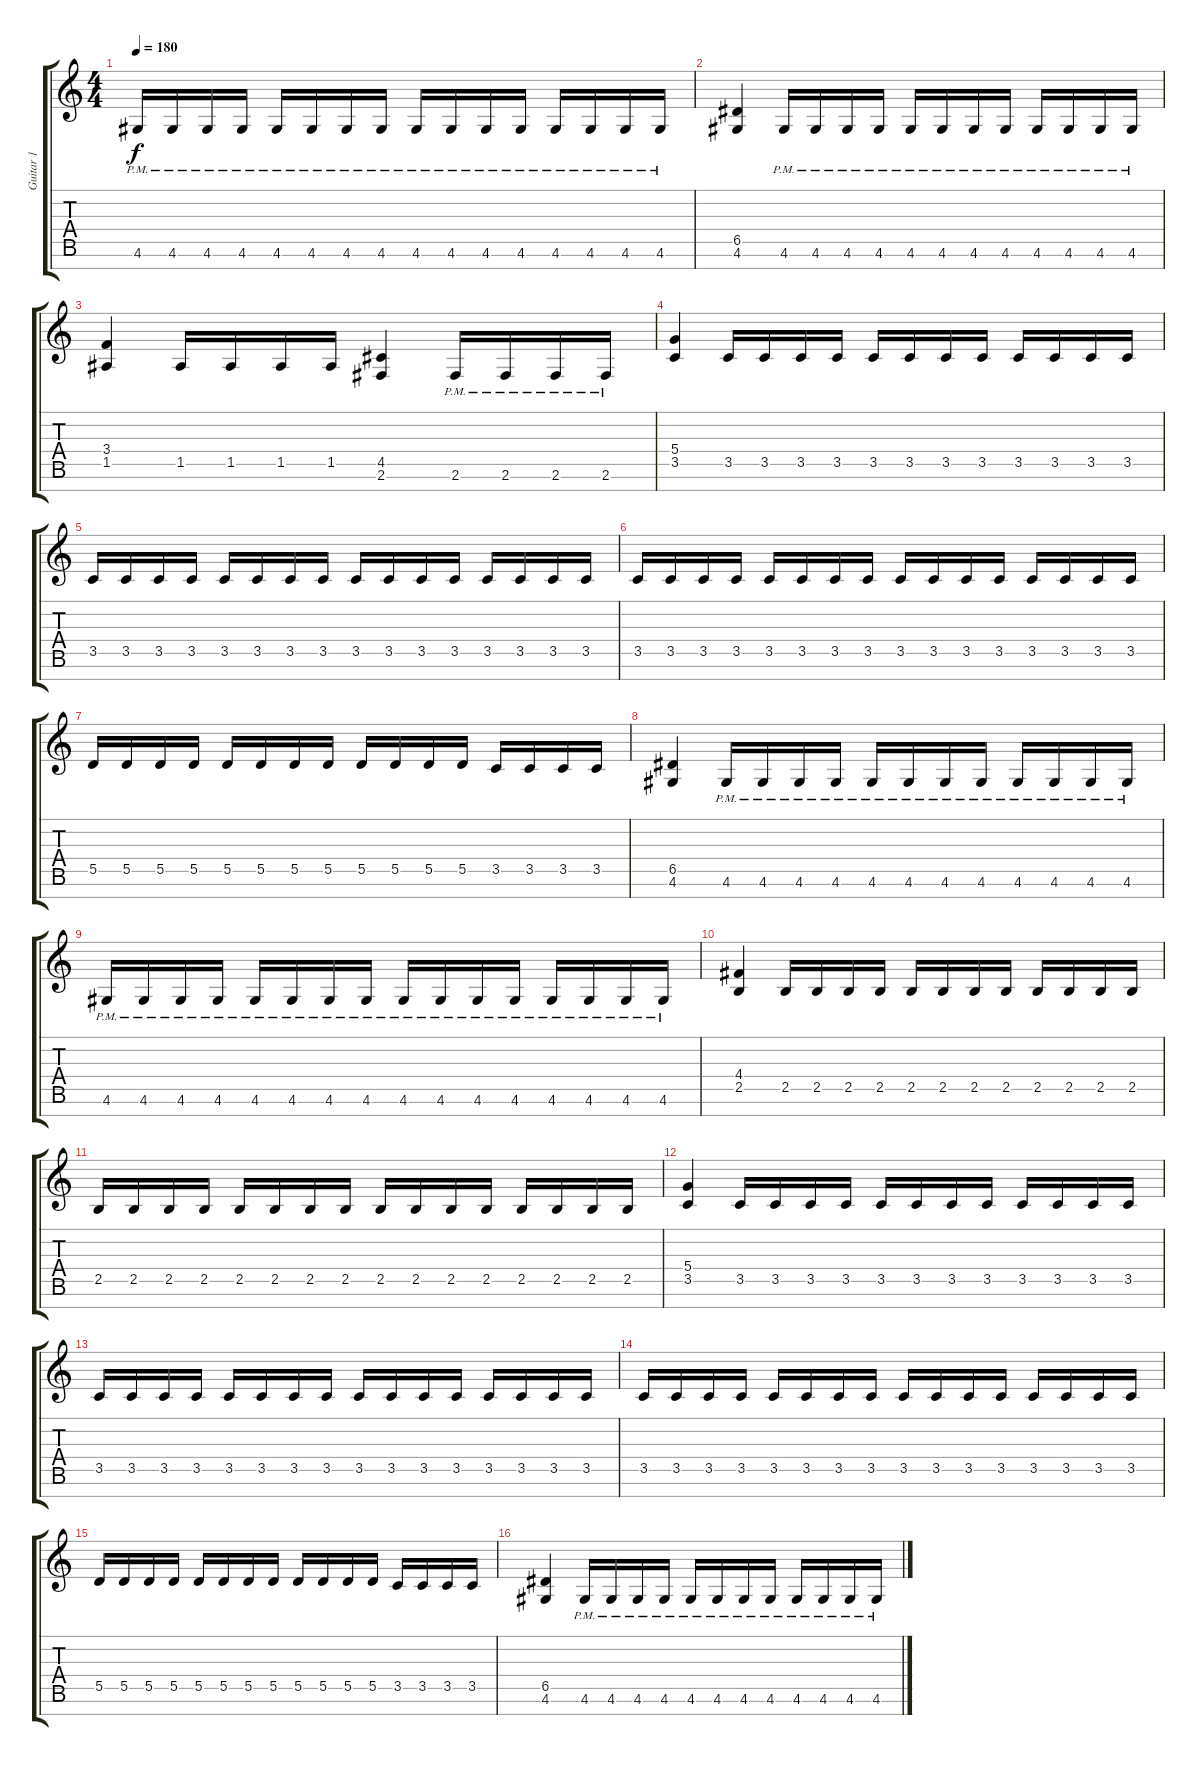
\track ("Guitar 1" "Guitar 1") {instrument distortionguitar}
\staff {score tabs}
\tuning (E4 B3 G3 D3 A2 E2 B1) {hide}
\ts (4 4)
\tempo 180
\clef g2
\ks c
4.6{pm}.16{dy f} 4.6{pm}.16 4.6{pm}.16 4.6{pm}.16 4.6{pm}.16 4.6{pm}.16 4.6{pm}.16 4.6{pm}.16 4.6{pm}.16 4.6{pm}.16 4.6{pm}.16 4.6{pm}.16 4.6{pm}.16 4.6{pm}.16 4.6{pm}.16 4.6{pm}.16 |
(6.5 4.6).4 4.6{pm}.16 4.6{pm}.16 4.6{pm}.16 4.6{pm}.16 4.6{pm}.16 4.6{pm}.16 4.6{pm}.16 4.6{pm}.16 4.6{pm}.16 4.6{pm}.16 4.6{pm}.16 4.6{pm}.16 |
(3.4 1.5).4 1.5.16 1.5.16 1.5.16 1.5.16 (4.5 2.6).4 2.6{pm}.16 2.6{pm}.16 2.6{pm}.16 2.6{pm}.16 |
(5.4 3.5).4 3.5.16 3.5.16 3.5.16 3.5.16 3.5.16 3.5.16 3.5.16 3.5.16 3.5.16 3.5.16 3.5.16 3.5.16 |
3.5.16 3.5.16 3.5.16 3.5.16 3.5.16 3.5.16 3.5.16 3.5.16 3.5.16 3.5.16 3.5.16 3.5.16 3.5.16 3.5.16 3.5.16 3.5.16 |
3.5.16 3.5.16 3.5.16 3.5.16 3.5.16 3.5.16 3.5.16 3.5.16 3.5.16 3.5.16 3.5.16 3.5.16 3.5.16 3.5.16 3.5.16 3.5.16 |
5.5.16 5.5.16 5.5.16 5.5.16 5.5.16 5.5.16 5.5.16 5.5.16 5.5.16 5.5.16 5.5.16 5.5.16 3.5.16 3.5.16 3.5.16 3.5.16 |
(6.5 4.6).4 4.6{pm}.16 4.6{pm}.16 4.6{pm}.16 4.6{pm}.16 4.6{pm}.16 4.6{pm}.16 4.6{pm}.16 4.6{pm}.16 4.6{pm}.16 4.6{pm}.16 4.6{pm}.16 4.6{pm}.16 |
4.6{pm}.16 4.6{pm}.16 4.6{pm}.16 4.6{pm}.16 4.6{pm}.16 4.6{pm}.16 4.6{pm}.16 4.6{pm}.16 4.6{pm}.16 4.6{pm}.16 4.6{pm}.16 4.6{pm}.16 4.6{pm}.16 4.6{pm}.16 4.6{pm}.16 4.6{pm}.16 |
(4.4 2.5).4 2.5.16 2.5.16 2.5.16 2.5.16 2.5.16 2.5.16 2.5.16 2.5.16 2.5.16 2.5.16 2.5.16 2.5.16 |
2.5.16 2.5.16 2.5.16 2.5.16 2.5.16 2.5.16 2.5.16 2.5.16 2.5.16 2.5.16 2.5.16 2.5.16 2.5.16 2.5.16 2.5.16 2.5.16 |
(5.4 3.5).4 3.5.16 3.5.16 3.5.16 3.5.16 3.5.16 3.5.16 3.5.16 3.5.16 3.5.16 3.5.16 3.5.16 3.5.16 |
3.5.16 3.5.16 3.5.16 3.5.16 3.5.16 3.5.16 3.5.16 3.5.16 3.5.16 3.5.16 3.5.16 3.5.16 3.5.16 3.5.16 3.5.16 3.5.16 |
3.5.16 3.5.16 3.5.16 3.5.16 3.5.16 3.5.16 3.5.16 3.5.16 3.5.16 3.5.16 3.5.16 3.5.16 3.5.16 3.5.16 3.5.16 3.5.16 |
5.5.16 5.5.16 5.5.16 5.5.16 5.5.16 5.5.16 5.5.16 5.5.16 5.5.16 5.5.16 5.5.16 5.5.16 3.5.16 3.5.16 3.5.16 3.5.16 |
(6.5 4.6).4 4.6{pm}.16 4.6{pm}.16 4.6{pm}.16 4.6{pm}.16 4.6{pm}.16 4.6{pm}.16 4.6{pm}.16 4.6{pm}.16 4.6{pm}.16 4.6{pm}.16 4.6{pm}.16 4.6{pm}.16
